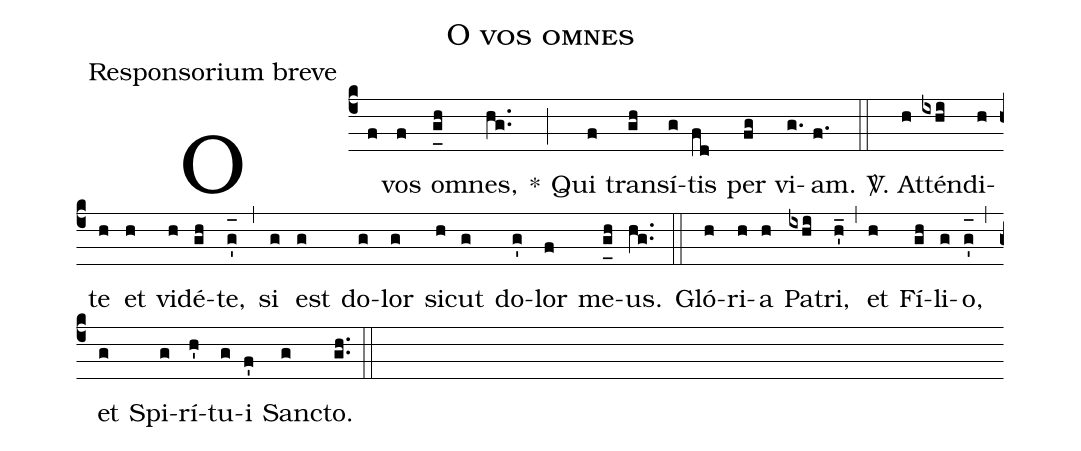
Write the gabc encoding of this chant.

name:O vos omnes;
office-part:Responsorium breve;
%%
(c4) O(f) vos(f) o(g_[uh:l]h)mnes,(hg..) *(;) Qui(f) trans(gh)í(g)tis(fd) per(fg) vi(g.)am.(f.) (::)
<sp>V/</sp>. At(h)tén(ixhi)di(h)te(h) et(h) vi(h)dé(gh)te,(g'_[oh:h]) (,) si(g) est(g) do(g)lor(g) sic(h)ut(g) do(g')lor(f) me(g_[uh:l]h)us.(hg..) (::) Gló(h)ri(h)a(h) Pa(ixhi)tri,(h'_) (,) et(h) Fí(gh)li(g)o,(g'_[oh:h]) (,) et(g) Spi(g)rí(h')tu(g)i(f') San(g)cto.(gh..) (::)
